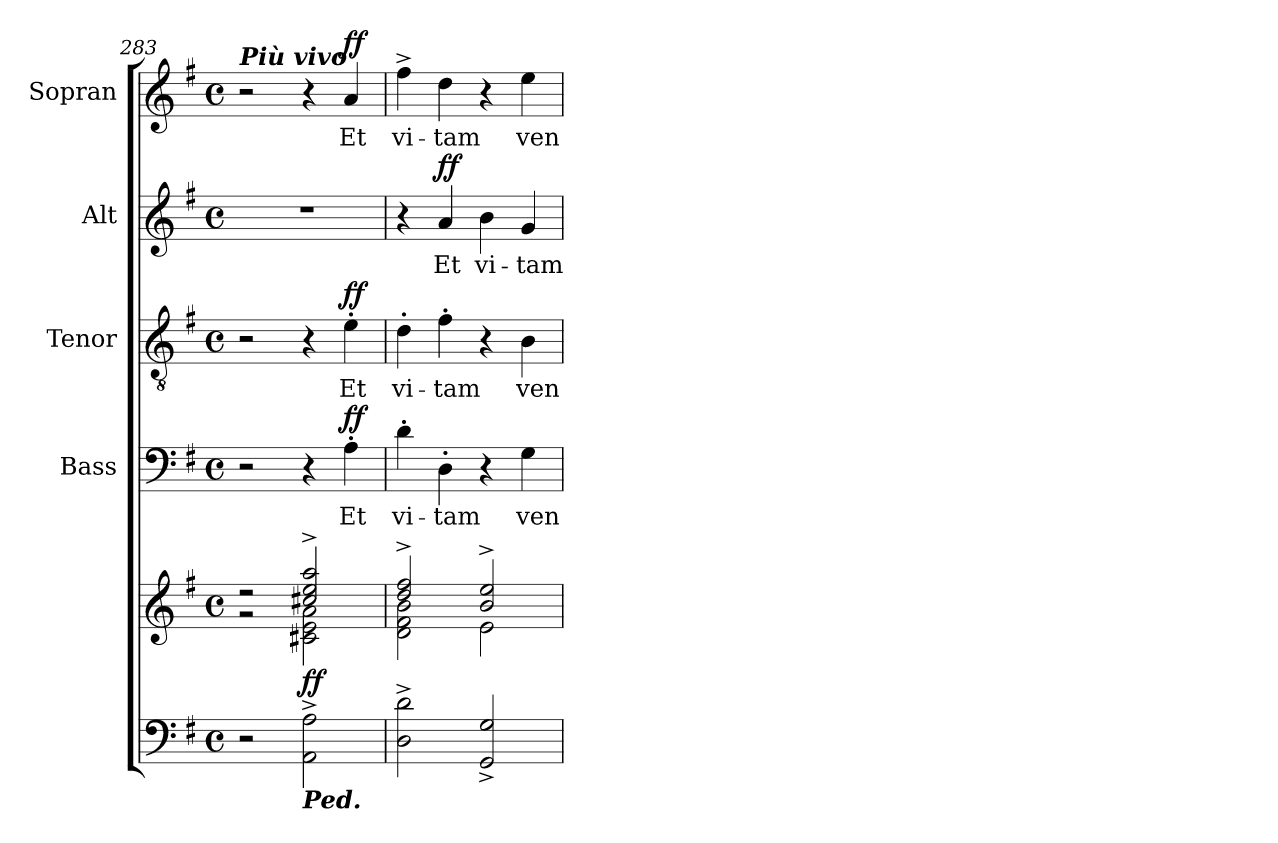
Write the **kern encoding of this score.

**kern	**kern	**dynam	**kern	**text	**dynam	**kern	**text	**dynam	**kern	**text	**dynam	**kern	**text	**dynam
*part5	*part5	*part5	*part4	*part4	*part4	*part3	*part3	*part3	*part2	*part2	*part2	*part1	*part1	*part1
*staff6	*staff5	*staff5/6	*staff4	*staff4	*staff4	*staff3	*staff3	*staff3	*staff2	*staff2	*staff2	*staff1	*staff1	*staff1
*	*	*	*I"Bass	*	*	*I"Tenor	*	*	*I"Alt	*	*	*I"Sopran	*	*
*	*	*	*I'B.	*	*	*I'T.	*	*	*I'A.	*	*	*I'S.	*	*
!!LO:LB:g=z
*clefF4	*clefG2	*	*clefF4	*	*	*clefGv2	*	*	*clefG2	*	*	*clefG2	*	*
*k[f#]	*k[f#]	*	*k[f#]	*	*	*k[f#]	*	*	*k[f#]	*	*	*k[f#]	*	*
*G:	*G:	*	*G:	*	*	*G:	*	*	*G:	*	*	*G:	*	*
*M4/4	*M4/4	*	*M4/4	*	*	*M4/4	*	*	*M4/4	*	*	*M4/4	*	*
*met(c)	*met(c)	*	*met(c)	*	*	*met(c)	*	*	*met(c)	*	*	*met(c)	*	*
=283	=283	=283	=283	=283	=283	=283	=283	=283	=283	=283	=283	=283	=283	=283
*	*^	*	*	*	*	*	*	*	*	*	*	*	*	*
!	!	!	!	!	!	!	!	!	!	!	!	!	!LO:TX:a:Bi:t=Più vivo	!	!
2r	2r	2r	.	2r	.	.	2r	.	.	1r	.	.	2r	.	.
!LO:TX:b:Bi:t=Ped.	!	!	!	!	!	!	!	!	!	!	!	!	!	!	!
!	!	!	!LO:DY:b	!	!	!	!	!	!	!	!	!	!	!	!
2AA\^> 2A\^>	2cc#X/^< 2ee/^< 2aa/^<	2c#X\ 2e\ 2a\	ff	4r	.	.	4r	.	.	.	.	.	4r	.	.
!	!	!	!	!	!LO:LY:b	!LO:DY:a	!	!LO:LY:b	!LO:DY:a	!	!	!	!	!LO:LY:b	!LO:DY:a
.	.	.	.	4A'>\	Et	ff	4e'>\	Et	ff	.	.	.	4a/	Et	ff
=284	=284	=284	=284	=284	=284	=284	=284	=284	=284	=284	=284	=284	=284	=284	=284
!	!	!	!	!	!LO:LY:b	!	!	!LO:LY:b	!	!	!	!	!	!LO:LY:b	!
2D\^> 2d\^>	2dd/^< 2ff#/^<	2d\ 2f#\ 2b\	.	4d'>\	vi-	.	4d'>\	vi-	.	4r	.	.	4ff#^>\	vi-	.
!	!	!	!	!	!LO:LY:b	!	!	!LO:LY:b	!	!	!LO:LY:b	!LO:DY:a	!	!LO:LY:b	!
.	.	.	.	4D'>\	-tam	.	4f#'>\	-tam	.	4a/	Et	ff	4dd\	-tam	.
!	!	!	!	!	!	!	!	!	!	!	!LO:LY:b	!	!	!	!
2GG/^< 2G/^<	2b/^< 2ee/^<	2e\	.	4r	.	.	4r	.	.	4b\	vi-	.	4r	.	.
!	!	!	!	!	!LO:LY:b	!	!	!LO:LY:b	!	!	!LO:LY:b	!	!	!LO:LY:b	!
.	.	.	.	4G\	ven-	.	4B\	ven-	.	4g/	-tam	.	4ee\	ven-	.
*	*v	*v	*	*	*	*	*	*	*	*	*	*	*	*	*
=	=	=	=	=	=	=	=	=	=	=	=	=	=	=
*-	*-	*-	*-	*-	*-	*-	*-	*-	*-	*-	*-	*-	*-	*-
